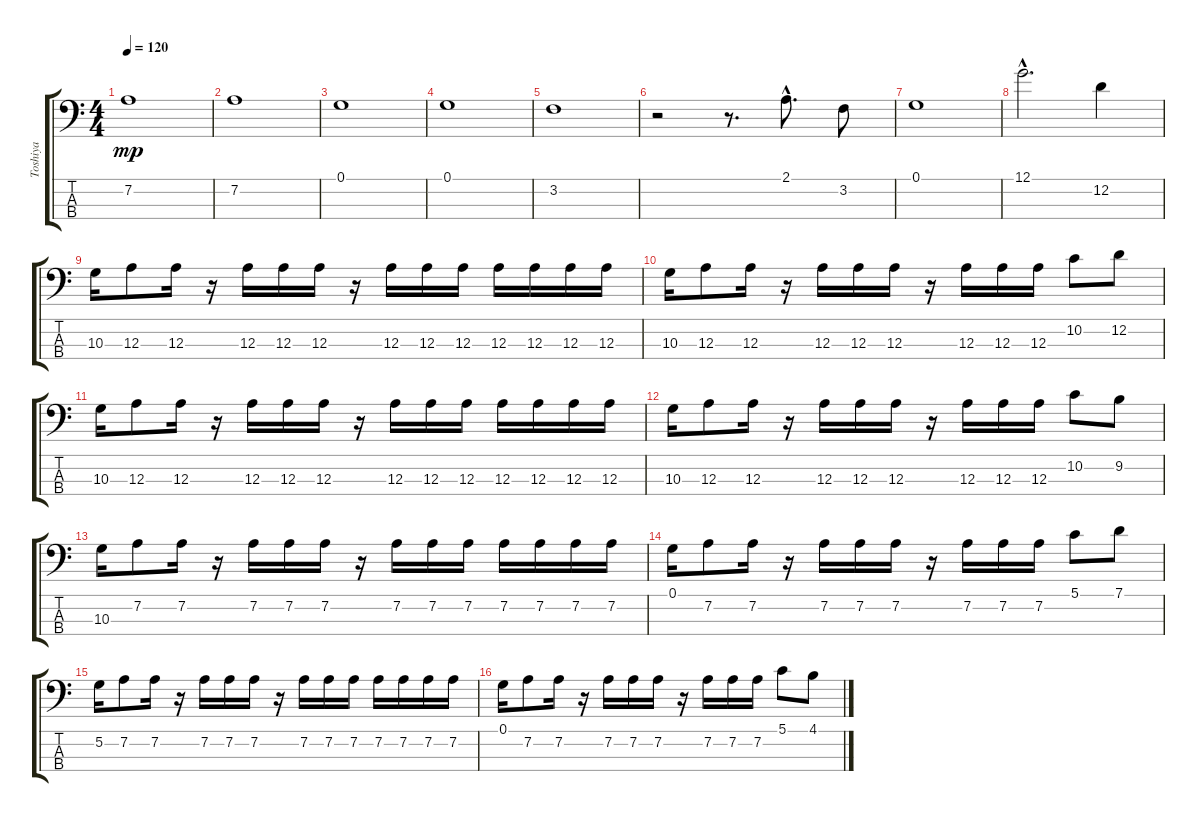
\track ("Toshiya" "Toshiya") {instrument electricbasspick}
\staff {score tabs}
\tuning (G2 D2 A1 E1) {hide}
\ts (4 4)
\tempo 120
\clef f4
\ks c
7.2.1{dy mp} |
7.2.1 |
0.1.1 |
0.1.1 |
3.2.1 |
r.2 r.8{d} 2.1{hac}.8{d} 3.2.8 |
0.1.1 |
12.1{hac}.2{d} 12.2.4 |
10.3.16 12.3.8 12.3.16 r.16 12.3.16 12.3.16 12.3.16 r.16 12.3.16 12.3.16 12.3.16 12.3.16 12.3.16 12.3.16 12.3.16 |
10.3.16 12.3.8 12.3.16 r.16 12.3.16 12.3.16 12.3.16 r.16 12.3.16 12.3.16 12.3.16 10.2.8 12.2.8 |
10.3.16 12.3.8 12.3.16 r.16 12.3.16 12.3.16 12.3.16 r.16 12.3.16 12.3.16 12.3.16 12.3.16 12.3.16 12.3.16 12.3.16 |
10.3.16 12.3.8 12.3.16 r.16 12.3.16 12.3.16 12.3.16 r.16 12.3.16 12.3.16 12.3.16 10.2.8 9.2.8 |
10.3.16 7.2.8 7.2.16 r.16 7.2.16 7.2.16 7.2.16 r.16 7.2.16 7.2.16 7.2.16 7.2.16 7.2.16 7.2.16 7.2.16 |
0.1.16 7.2.8 7.2.16 r.16 7.2.16 7.2.16 7.2.16 r.16 7.2.16 7.2.16 7.2.16 5.1.8 7.1.8 |
5.2.16 7.2.8 7.2.16 r.16 7.2.16 7.2.16 7.2.16 r.16 7.2.16 7.2.16 7.2.16 7.2.16 7.2.16 7.2.16 7.2.16 |
0.1.16 7.2.8 7.2.16 r.16 7.2.16 7.2.16 7.2.16 r.16 7.2.16 7.2.16 7.2.16 5.1.8 4.1.8
